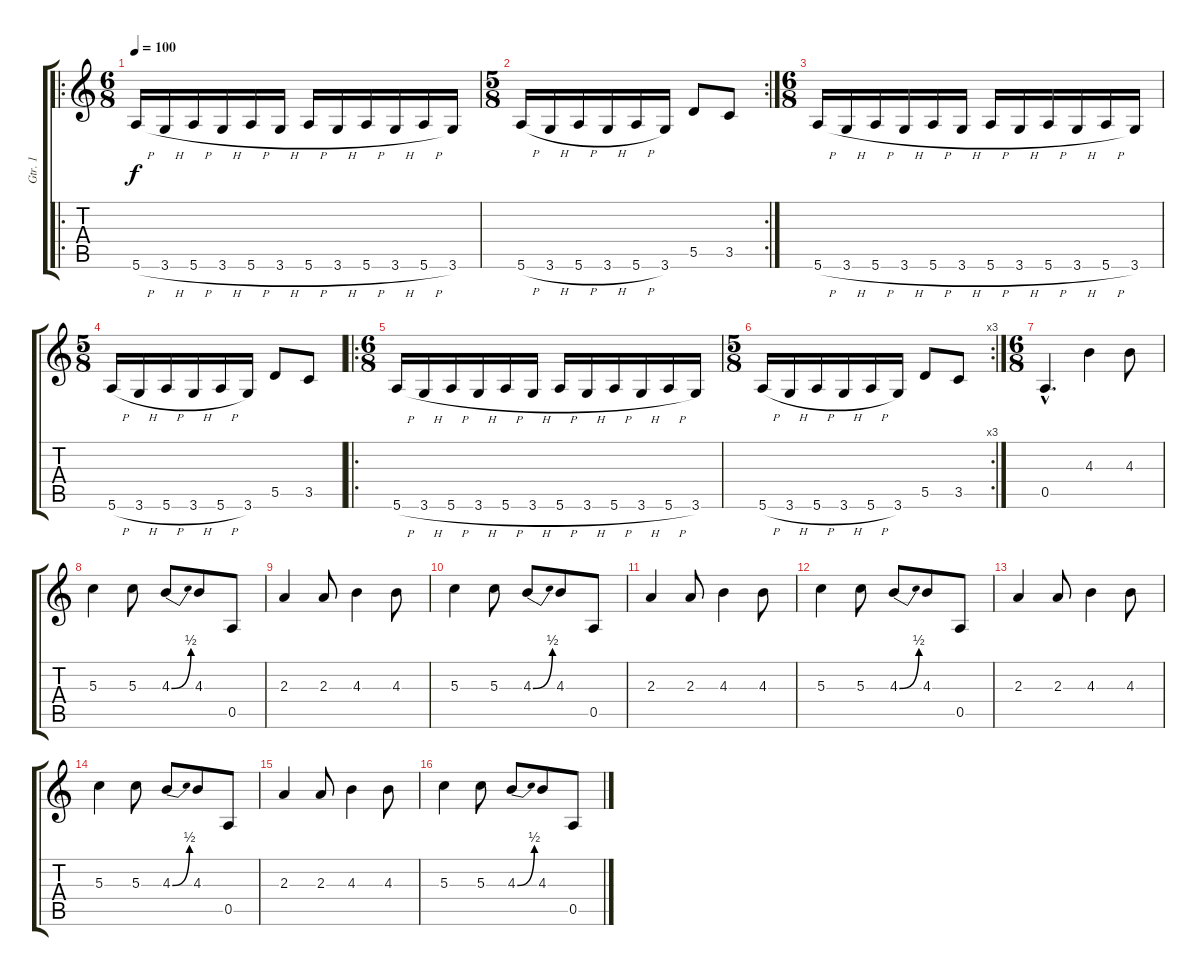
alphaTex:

\track ("Gtr. 1" "Gtr. 1") {instrument overdrivenguitar}
\staff {score tabs}
\tuning (E4 B3 G3 D3 A2 E2) {hide}
\ro
\ts (6 8)
\tempo 100
\clef g2
\ks c
5.6{h}.16{dy f instrument overdrivenguitar} 3.6{h}.16 5.6{h}.16 3.6{h}.16 5.6{h}.16 3.6{h}.16 5.6{h}.16 3.6{h}.16 5.6{h}.16 3.6{h}.16 5.6{h}.16 3.6.16 |
\rc 2
\ts (5 8)
5.6{h}.16 3.6{h}.16 5.6{h}.16 3.6{h}.16 5.6{h}.16 3.6.16 5.5.8 3.5.8 |
\ts (6 8)
5.6{h}.16 3.6{h}.16 5.6{h}.16 3.6{h}.16 5.6{h}.16 3.6{h}.16 5.6{h}.16 3.6{h}.16 5.6{h}.16 3.6{h}.16 5.6{h}.16 3.6.16 |
\ts (5 8)
5.6{h}.16 3.6{h}.16 5.6{h}.16 3.6{h}.16 5.6{h}.16 3.6.16 5.5.8 3.5.8 |
\ro
\ts (6 8)
5.6{h}.16 3.6{h}.16 5.6{h}.16 3.6{h}.16 5.6{h}.16 3.6{h}.16 5.6{h}.16 3.6{h}.16 5.6{h}.16 3.6{h}.16 5.6{h}.16 3.6.16 |
\rc 3
\ts (5 8)
5.6{h}.16 3.6{h}.16 5.6{h}.16 3.6{h}.16 5.6{h}.16 3.6.16 5.5.8 3.5.8 |
\ts (6 8)
0.5{hac}.4{d} 4.3.4 4.3.8 |
5.3.4 5.3.8 4.3{be (bend 0 0 60 2)}.8 4.3.8 0.5.8 |
2.3.4 2.3.8 4.3.4 4.3.8 |
5.3.4 5.3.8 4.3{be (bend 0 0 60 2)}.8 4.3.8 0.5.8 |
2.3.4 2.3.8 4.3.4 4.3.8 |
5.3.4 5.3.8 4.3{be (bend 0 0 60 2)}.8 4.3.8 0.5.8 |
2.3.4 2.3.8 4.3.4 4.3.8 |
5.3.4 5.3.8 4.3{be (bend 0 0 60 2)}.8 4.3.8 0.5.8 |
2.3.4 2.3.8 4.3.4 4.3.8 |
5.3.4 5.3.8 4.3{be (bend 0 0 60 2)}.8 4.3.8 0.5.8
